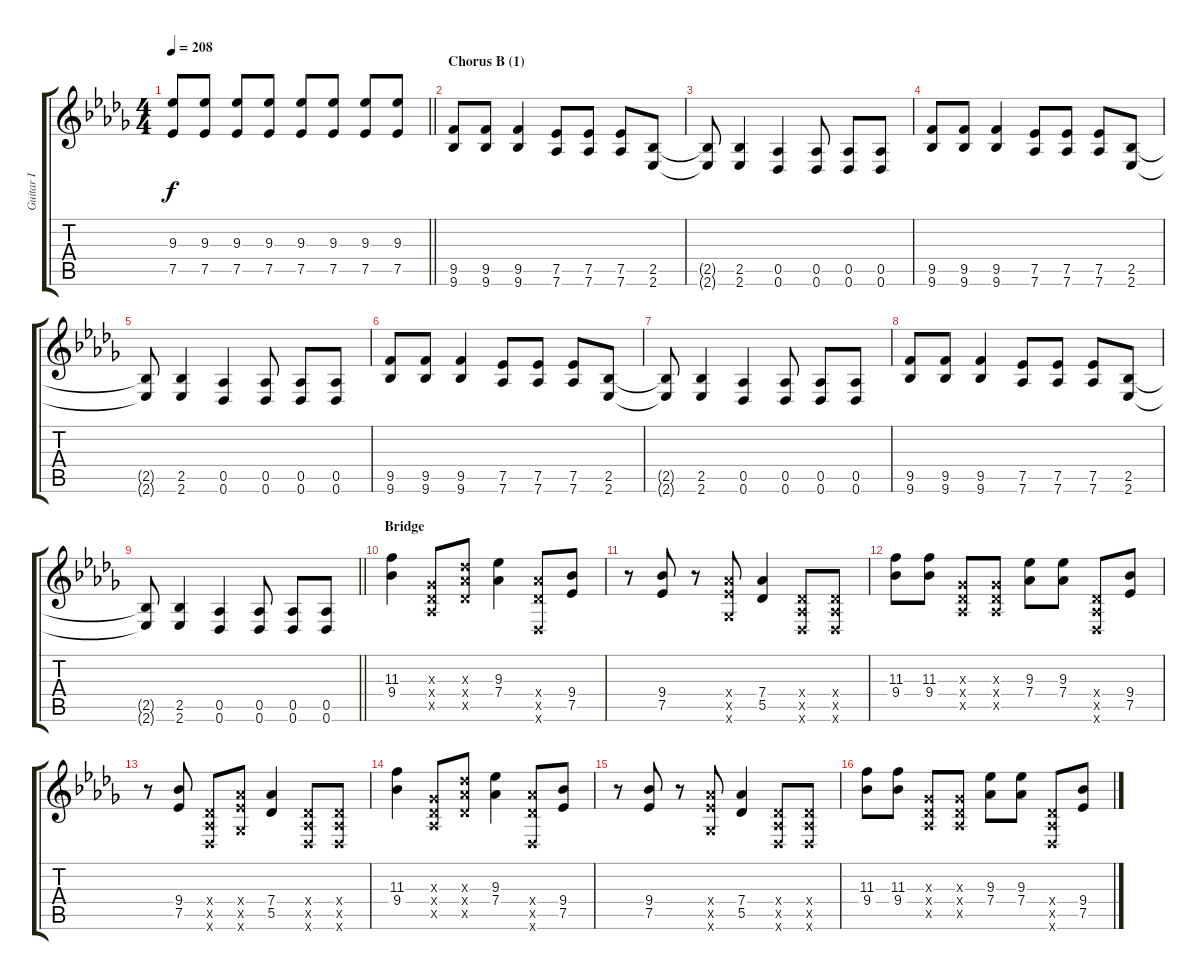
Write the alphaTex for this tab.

\track ("Guitar I" "Guitar I") {instrument distortionguitar}
\staff {score tabs}
\tuning (Eb4 Bb3 Gb3 Db3 Ab2 Db2) {hide}
\ts (4 4)
\tempo 208
\clef g2
\barLineRight lightlight
\ks db
(9.3 7.5).8{dy f} (9.3 7.5).8 (9.3 7.5).8 (9.3 7.5).8 (9.3 7.5).8 (9.3 7.5).8 (9.3 7.5).8 (9.3 7.5).8 |
\section ("" "Chorus B (1)")
(9.5 9.6).8 (9.5 9.6).8 (9.5 9.6).4 (7.5 7.6).8 (7.5 7.6).8 (7.5 7.6).8 (2.5 2.6).8 |
(2.5{t} 2.6{t}).8 (2.5 2.6).4 (0.5 0.6).4 (0.5 0.6).8 (0.5 0.6).8 (0.5 0.6).8 |
(9.5 9.6).8 (9.5 9.6).8 (9.5 9.6).4 (7.5 7.6).8 (7.5 7.6).8 (7.5 7.6).8 (2.5 2.6).8 |
(2.5{t} 2.6{t}).8 (2.5 2.6).4 (0.5 0.6).4 (0.5 0.6).8 (0.5 0.6).8 (0.5 0.6).8 |
(9.5 9.6).8 (9.5 9.6).8 (9.5 9.6).4 (7.5 7.6).8 (7.5 7.6).8 (7.5 7.6).8 (2.5 2.6).8 |
(2.5{t} 2.6{t}).8 (2.5 2.6).4 (0.5 0.6).4 (0.5 0.6).8 (0.5 0.6).8 (0.5 0.6).8 |
(9.5 9.6).8 (9.5 9.6).8 (9.5 9.6).4 (7.5 7.6).8 (7.5 7.6).8 (7.5 7.6).8 (2.5 2.6).8 |
\barLineRight lightlight
(2.5{t} 2.6{t}).8 (2.5 2.6).4 (0.5 0.6).4 (0.5 0.6).8 (0.5 0.6).8 (0.5 0.6).8 |
\section ("" "Bridge")
(11.3 9.4).4{instrument overdrivenguitar} (0.3{x} 0.4{x} 0.5{x}).8 (7.3{x} 7.4{x} 5.5{x}).8 (9.3 7.4).4 (7.4{x} 5.5{x} 0.6{x}).8 (9.4 7.5).8 |
r.8 (9.4 7.5).8 r.8 (7.4{x} 7.5{x} 5.6{x}).8 (7.4 5.5).4 (0.4{x} 0.5{x} 0.6{x}).8 (0.4{x} 0.5{x} 0.6{x}).8 |
(11.3 9.4).8 (11.3 9.4).8 (0.3{x} 0.4{x} 0.5{x}).8 (0.3{x} 0.4{x} 0.5{x}).8 (9.3 7.4).8 (9.3 7.4).8 (0.4{x} 0.5{x} 0.6{x}).8 (9.4 7.5).8 |
r.8 (9.4 7.5).8 (0.4{x} 0.5{x} 0.6{x}).8 (7.4{x} 7.5{x} 5.6{x}).8 (7.4 5.5).4 (0.4{x} 0.5{x} 0.6{x}).8 (0.4{x} 0.5{x} 0.6{x}).8 |
(11.3 9.4).4 (0.3{x} 0.4{x} 0.5{x}).8 (7.3{x} 7.4{x} 5.5{x}).8 (9.3 7.4).4 (7.4{x} 5.5{x} 0.6{x}).8 (9.4 7.5).8 |
r.8 (9.4 7.5).8 r.8 (7.4{x} 7.5{x} 5.6{x}).8 (7.4 5.5).4 (0.4{x} 0.5{x} 0.6{x}).8 (0.4{x} 0.5{x} 0.6{x}).8 |
(11.3 9.4).8 (11.3 9.4).8 (0.3{x} 0.4{x} 0.5{x}).8 (0.3{x} 0.4{x} 0.5{x}).8 (9.3 7.4).8 (9.3 7.4).8 (0.4{x} 0.5{x} 0.6{x}).8 (9.4 7.5).8
